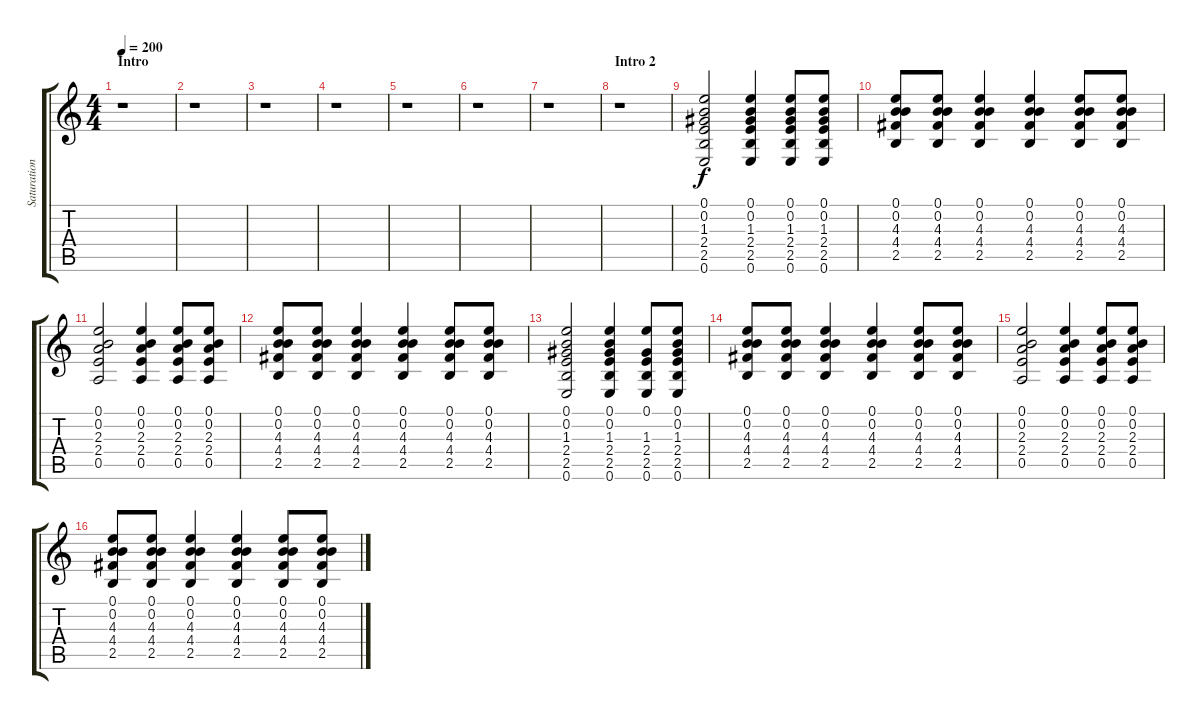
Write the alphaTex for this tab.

\track ("Saturation Gauche" "Saturation") {instrument overdrivenguitar}
\staff {score tabs}
\tuning (E4 B3 G3 D3 A2 E2) {hide}
\ts (4 4)
\section ("" "Intro")
\tempo 200
\clef g2
\ks c
r.1{dy f instrument overdrivenguitar} |
r.1 |
r.1 |
r.1 |
r.1 |
r.1 |
r.1 |
\section ("" "Intro 2")
r.1 |
(0.1 0.2 1.3 2.4 2.5 0.6).2 (0.1 0.2 1.3 2.4 2.5 0.6).4 (0.1 0.2 1.3 2.4 2.5 0.6).8 (0.1 0.2 1.3 2.4 2.5 0.6).8 |
(0.1 0.2 4.3 4.4 2.5).8 (0.1 0.2 4.3 4.4 2.5).8 (0.1 0.2 4.3 4.4 2.5).4 (0.1 0.2 4.3 4.4 2.5).4 (0.1 0.2 4.3 4.4 2.5).8 (0.1 0.2 4.3 4.4 2.5).8 |
(0.1 0.2 2.3 2.4 0.5).2 (0.1 0.2 2.3 2.4 0.5).4 (0.1 0.2 2.3 2.4 0.5).8 (0.1 0.2 2.3 2.4 0.5).8 |
(0.1 0.2 4.3 4.4 2.5).8 (0.1 0.2 4.3 4.4 2.5).8 (0.1 0.2 4.3 4.4 2.5).4 (0.1 0.2 4.3 4.4 2.5).4 (0.1 0.2 4.3 4.4 2.5).8 (0.1 0.2 4.3 4.4 2.5).8 |
(0.1 0.2 1.3 2.4 2.5 0.6).2 (0.1 0.2 1.3 2.4 2.5 0.6).4 (0.1 1.3 2.4 2.5 0.6).8 (0.1 0.2 1.3 2.4 2.5 0.6).8 |
(0.1 0.2 4.3 4.4 2.5).8 (0.1 0.2 4.3 4.4 2.5).8 (0.1 0.2 4.3 4.4 2.5).4 (0.1 0.2 4.3 4.4 2.5).4 (0.1 0.2 4.3 4.4 2.5).8 (0.1 0.2 4.3 4.4 2.5).8 |
(0.1 0.2 2.3 2.4 0.5).2 (0.1 0.2 2.3 2.4 0.5).4 (0.1 0.2 2.3 2.4 0.5).8 (0.1 0.2 2.3 2.4 0.5).8 |
(0.1 0.2 4.3 4.4 2.5).8 (0.1 0.2 4.3 4.4 2.5).8 (0.1 0.2 4.3 4.4 2.5).4 (0.1 0.2 4.3 4.4 2.5).4 (0.1 0.2 4.3 4.4 2.5).8 (0.1 0.2 4.3 4.4 2.5).8
